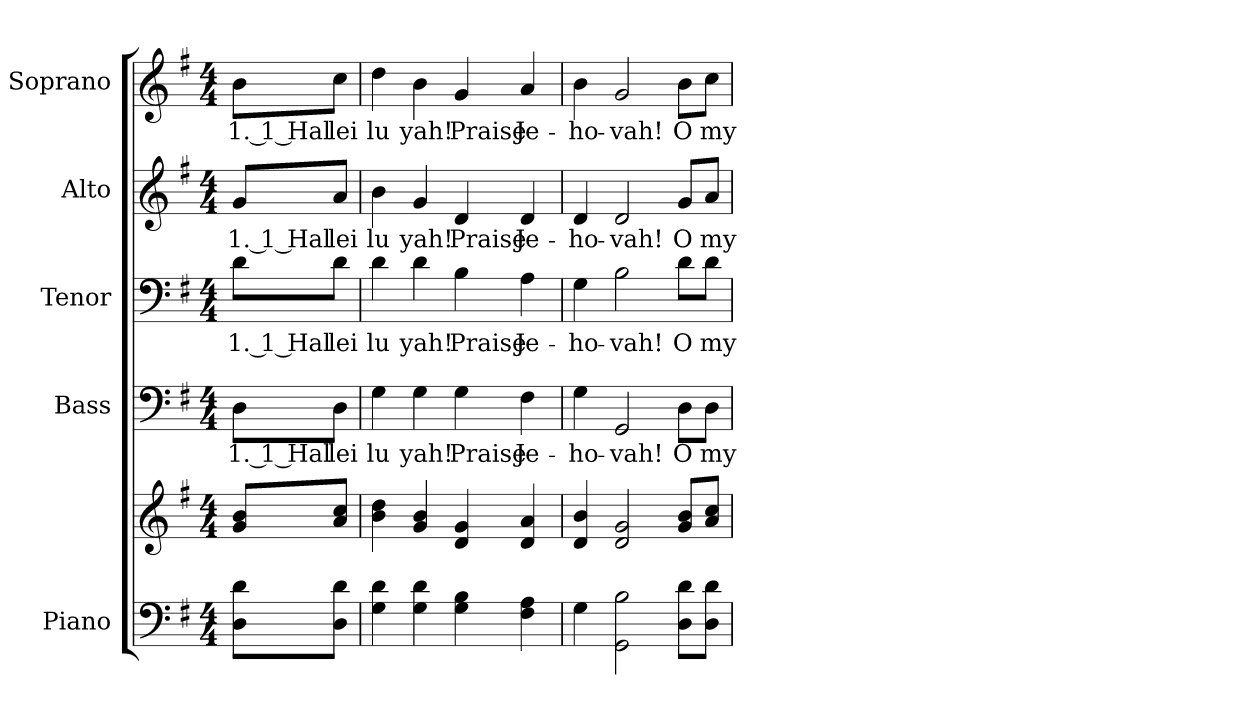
**kern	**kern	**kern	**text	**kern	**text	**kern	**text	**kern	**text
*part5	*part5	*part4	*part4	*part3	*part3	*part2	*part2	*part1	*part1
*staff6	*staff5	*staff4	*staff4	*staff3	*staff3	*staff2	*staff2	*staff1	*staff1
*I"Piano	*	*I"Bass	*	*I"Tenor	*	*I"Alto	*	*I"Soprano	*
*I'Pno.	*	*I'B.	*	*I'T.	*	*I'A.	*	*I'S.	*
!!LO:PB:g=z
*clefF4	*clefG2	*clefF4	*	*clefF4	*	*clefG2	*	*clefG2	*
*k[f#]	*k[f#]	*k[f#]	*	*k[f#]	*	*k[f#]	*	*k[f#]	*
*G:	*G:	*G:	*	*G:	*	*G:	*	*G:	*
*M4/4	*M4/4	*M4/4	*	*M4/4	*	*M4/4	*	*M4/4	*
*MM135	*MM135	*MM135	*	*MM135	*	*MM135	*	*MM135	*
=1	=1	=1	=1	=1	=1	=1	=1	=1	=1
!	!	!	!LO:LY:b:color=#000000	!	!	!	!	!	!
!	!	!	!	!	!LO:LY:b:color=#000000	!	!	!	!
!	!	!	!	!	!	!	!LO:LY:b:color=#000000	!	!
!	!	!	!	!	!	!	!	!	!LO:LY:b:color=#000000
8Di\ 8diL	8gi/ 8biL	8Di\L	1. 1 Hal	8di\L	1. 1 Hal	8gi/L	1. 1 Hal	8bi\L	1. 1 Hal
!	!	!	!LO:LY:b:color=#000000	!	!	!	!	!	!
!	!	!	!	!	!LO:LY:b:color=#000000	!	!	!	!
!	!	!	!	!	!	!	!LO:LY:b:color=#000000	!	!
!	!	!	!	!	!	!	!	!	!LO:LY:b:color=#000000
8Di\ 8diJ	8ai/ 8cciJ	8Di\J	lei	8di\J	lei	8ai/J	lei	8cci\J	lei
=2	=2	=2	=2	=2	=2	=2	=2	=2	=2
!	!	!	!LO:LY:b:color=#000000	!	!	!	!	!	!
!	!	!	!	!	!LO:LY:b:color=#000000	!	!	!	!
!	!	!	!	!	!	!	!LO:LY:b:color=#000000	!	!
!	!	!	!	!	!	!	!	!	!LO:LY:b:color=#000000
4Gi\ 4di	4bi\ 4ddi	4Gi\	lu	4di\	lu	4bi\	lu	4ddi\	lu
!	!	!	!LO:LY:b:color=#000000	!	!	!	!	!	!
!	!	!	!	!	!LO:LY:b:color=#000000	!	!	!	!
!	!	!	!	!	!	!	!LO:LY:b:color=#000000	!	!
!	!	!	!	!	!	!	!	!	!LO:LY:b:color=#000000
4Gi\ 4di	4gi/ 4bi	4Gi\	yah!	4di\	yah!	4gi/	yah!	4bi\	yah!
!	!	!	!LO:LY:b:color=#000000	!	!	!	!	!	!
!	!	!	!	!	!LO:LY:b:color=#000000	!	!	!	!
!	!	!	!	!	!	!	!LO:LY:b:color=#000000	!	!
!	!	!	!	!	!	!	!	!	!LO:LY:b:color=#000000
4Gi\ 4Bi	4di/ 4gi	4Gi\	Praise	4Bi\	Praise	4di/	Praise	4gi/	Praise
!	!	!	!LO:LY:b:color=#000000	!	!	!	!	!	!
!	!	!	!	!	!LO:LY:b:color=#000000	!	!	!	!
!	!	!	!	!	!	!	!LO:LY:b:color=#000000	!	!
!	!	!	!	!	!	!	!	!	!LO:LY:b:color=#000000
4F#i\ 4Ai	4di/ 4ai	4F#i\	Je-	4Ai\	Je-	4di/	Je-	4ai/	Je-
!!LO:PB:g=z
=3	=3	=3	=3	=3	=3	=3	=3	=3	=3
!	!	!	!LO:LY:b:color=#000000	!	!	!	!	!	!
!	!	!	!	!	!LO:LY:b:color=#000000	!	!	!	!
!	!	!	!	!	!	!	!LO:LY:b:color=#000000	!	!
!	!	!	!	!	!	!	!	!	!LO:LY:b:color=#000000
4Gi\	4di/ 4bi	4Gi\	-ho-	4Gi\	-ho-	4di/	-ho-	4bi\	-ho-
!	!	!	!LO:LY:b:color=#000000	!	!	!	!	!	!
!	!	!	!	!	!LO:LY:b:color=#000000	!	!	!	!
!	!	!	!	!	!	!	!LO:LY:b:color=#000000	!	!
!	!	!	!	!	!	!	!	!	!LO:LY:b:color=#000000
2GGi\ 2Bi	2di/ 2gi	2GGi/	-vah!	2Bi\	-vah!	2di/	-vah!	2gi/	-vah!
!	!	!	!LO:LY:b:color=#000000	!	!	!	!	!	!
!	!	!	!	!	!LO:LY:b:color=#000000	!	!	!	!
!	!	!	!	!	!	!	!LO:LY:b:color=#000000	!	!
!	!	!	!	!	!	!	!	!	!LO:LY:b:color=#000000
8Di\ 8diL	8gi/ 8biL	8Di\L	O	8di\L	O	8gi/L	O	8bi\L	O
!	!	!	!LO:LY:b:color=#000000	!	!	!	!	!	!
!	!	!	!	!	!LO:LY:b:color=#000000	!	!	!	!
!	!	!	!	!	!	!	!LO:LY:b:color=#000000	!	!
!	!	!	!	!	!	!	!	!	!LO:LY:b:color=#000000
8Di\ 8diJ	8ai/ 8cciJ	8Di\J	my	8di\J	my	8ai/J	my	8cci\J	my
=	=	=	=	=	=	=	=	=	=
*-	*-	*-	*-	*-	*-	*-	*-	*-	*-
